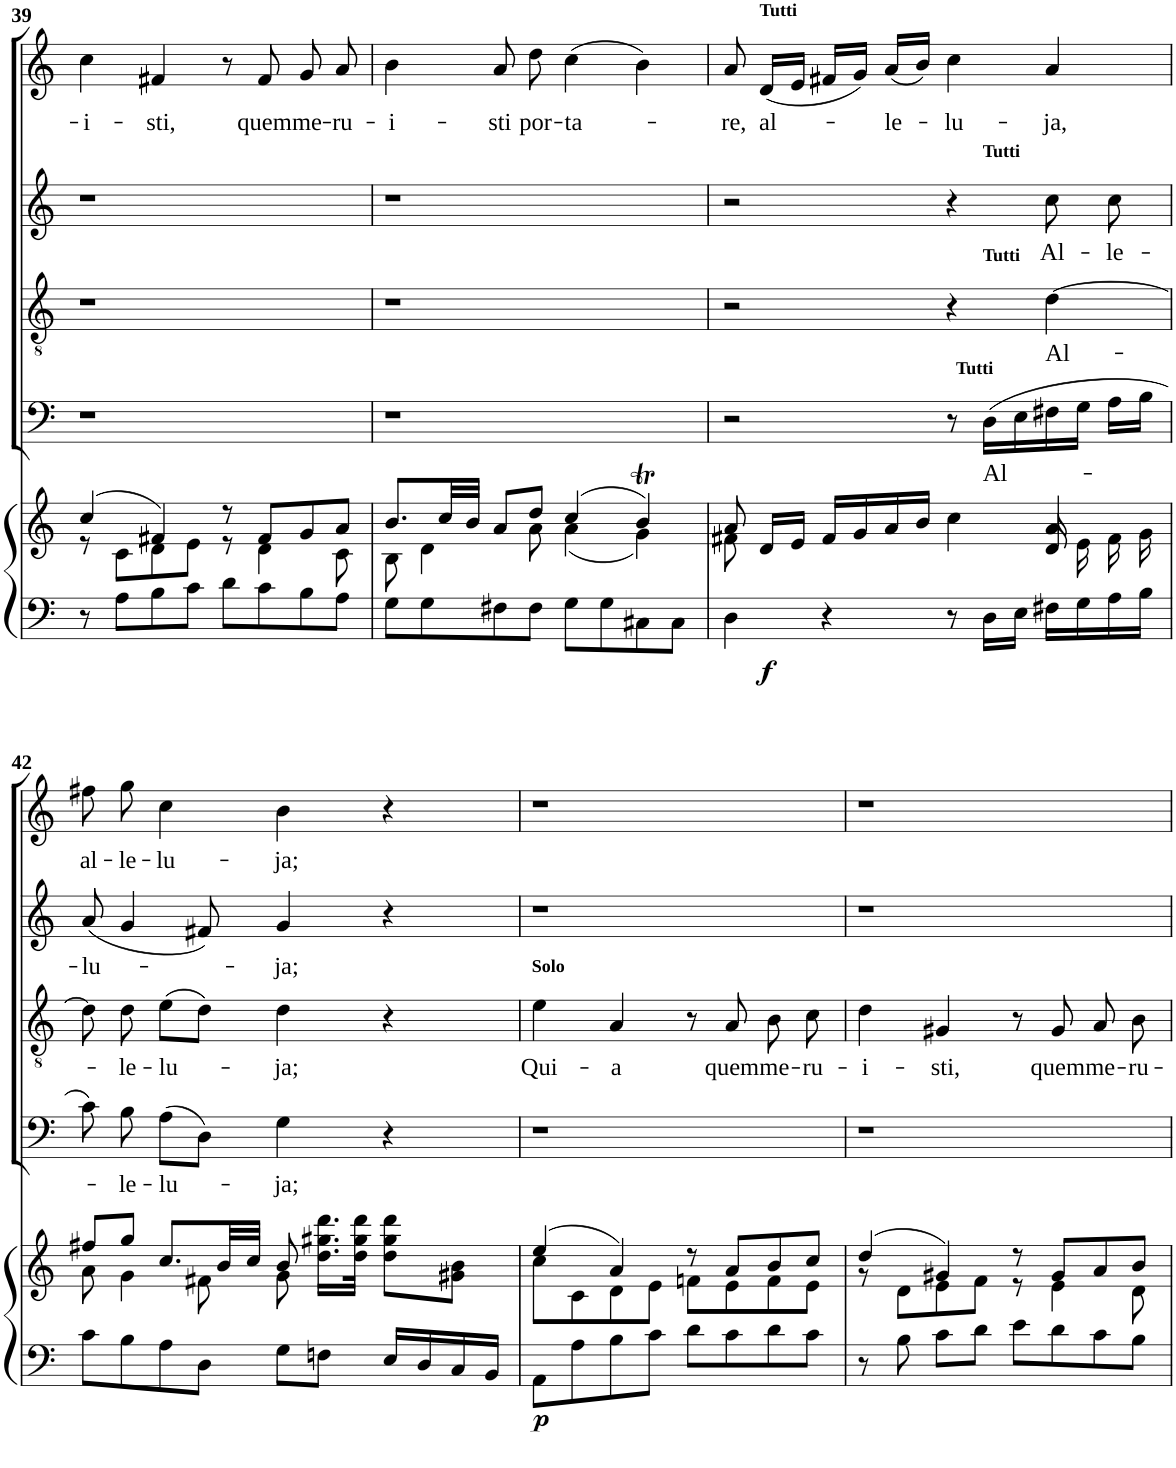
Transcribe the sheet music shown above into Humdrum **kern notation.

**kern	**kern	**dynam	**kern	**text	**kern	**text	**kern	**text	**kern	**text
*part5	*part5	*part5	*part4	*part4	*part3	*part3	*part2	*part2	*part1	*part1
*staff6	*staff5	*staff5/6	*staff4	*staff4	*staff3	*staff3	*staff2	*staff2	*staff1	*staff1
*I"Piano	*	*	*I"Bass	*	*I"Tenor	*	*I"Alto	*	*I"Soprano	*
*I'Pno	*	*	*	*	*	*	*	*	*	*
!!LO:PB:g=z
*clefF4	*clefG2	*	*clefF4	*	*clefGv2	*	*clefG2	*	*clefG2	*
*k[]	*k[]	*	*k[]	*	*k[]	*	*k[]	*	*k[]	*
*M4/4	*M4/4	*	*M4/4	*	*M4/4	*	*M4/4	*	*M4/4	*
*met(c)	*met(c)	*	*met(c)	*	*met(c)	*	*met(c)	*	*met(c)	*
=39	=39	=39	=39	=39	=39	=39	=39	=39	=39	=39
*	*^	*	*	*	*	*	*	*	*	*
!	!	!	!	!	!	!	!	!	!	!	!LO:LY:b
8r	(4cc/	8r	.	1r	.	1r	.	1r	.	4cc\	-i-
8A\L	.	8c\L	.	.	.	.	.	.	.	.	.
!	!	!	!	!	!	!	!	!	!	!	!LO:LY:b
8B\	4f#X/)	8d\	.	.	.	.	.	.	.	4f#X/	-sti,
8c\J	.	8e\J	.	.	.	.	.	.	.	.	.
8d\L	8r	8r	.	.	.	.	.	.	.	8r	.
!	!	!	!	!	!	!	!	!	!	!	!LO:LY:b
8c\	8f#/L	4d\	.	.	.	.	.	.	.	8f#/	quem
!	!	!	!	!	!	!	!	!	!	!	!LO:LY:b
8B\	8g/	.	.	.	.	.	.	.	.	8g/	me-
!	!	!	!	!	!	!	!	!	!	!	!LO:LY:b
8A\J	8a/J	8c\	.	.	.	.	.	.	.	8a/	-ru-
=40	=40	=40	=40	=40	=40	=40	=40	=40	=40	=40	=40
!	!	!	!	!	!	!	!	!	!	!	!LO:LY:b
8G\L	8.b/L	8B\	.	1r	.	1r	.	1r	.	4b\	-i-
8G\	.	4d\	.	.	.	.	.	.	.	.	.
.	32cc/LL	.	.	.	.	.	.	.	.	.	.
.	32b/JJJ	.	.	.	.	.	.	.	.	.	.
!	!	!	!	!	!	!	!	!	!	!	!LO:LY:b
8F#X\	8a/L	.	.	.	.	.	.	.	.	8a/	-sti
!	!	!	!	!	!	!	!	!	!	!	!LO:LY:b
8F#\J	8dd/J	8a\	.	.	.	.	.	.	.	8dd\	por-
!	!	!	!	!	!	!	!	!	!	!	!LO:LY:b
8G\L	(4cc/	(4a\	.	.	.	.	.	.	.	(4cc\	-ta-
8G\	.	.	.	.	.	.	.	.	.	.	.
8C#X\	4bt/)	4g\)	.	.	.	.	.	.	.	4b\)	.
8C#\J	.	.	.	.	.	.	.	.	.	.	.
=41	=41	=41	=41	=41	=41	=41	=41	=41	=41	=41	=41
!	!	!	!	!	!	!	!	!	!	!	!LO:LY:b
*	*	*	*	*^	*	*^	*	*^	*	*	*
4D\	8a/	8f#X\	.	2r	2ryy	.	2r	2ryy	.	2r	2ryy	.	8a/	­re,
!	!	!	!	!	!	!	!	!	!	!	!	!	!LO:TX:a:B:t=Tutti	!
!	!	!	!LO:DY:b	!	!	!	!	!	!	!	!	!	!	!LO:LY:b
.	16d/LL	8ryy	f	.	.	.	.	.	.	.	.	.	(16d/LL	al-
.	16e/JJ	.	.	.	.	.	.	.	.	.	.	.	16e/JJ	.
*	*v	*v	*	*	*	*	*	*	*	*	*	*	*	*
4r	16f#/LL	.	.	.	.	.	.	.	.	.	.	16f#X/LL	.
.	16g/	.	.	.	.	.	.	.	.	.	.	16g/JJ)	.
!	!	!	!	!	!	!	!	!	!	!	!	!	!LO:LY:b
.	16a/	.	.	.	.	.	.	.	.	.	.	(16a/LL	-le-
.	16b/JJ	.	.	.	.	.	.	.	.	.	.	16b/JJ)	.
!	!	!	!	!	!	!	!	!	!	!	!	!	!LO:LY:b
8r	4cc\	.	8r	32ryy	.	4r	8ryy	.	4r	8ryy	.	4cc\	-lu-
*	*^	*	*	*	*	*	*	*	*	*	*	*	*
!	!	!	!	!	!LO:TX:a:B:t=Tutti	!	!	!	!	!	!	!	!	!
.	.	.	.	.	4...ryy	.	.	.	.	.	.	.	.	.
!	!	!	!	!	!	!	!	!	!	!	!LO:TX:a:B:t=Tutti	!	!	!
!	!	!	!	!	!	!	!	!LO:TX:a:B:t=Tutti	!	!	!	!	!	!
!	!	!	!	!	!	!LO:LY:b	!	!	!	!	!	!	!	!
*	*v	*v	*	*	*	*	*	*	*	*	*	*	*	*
16D\LL	.	.	(16D\LL	.	Al-	.	4.ryy	.	.	4.ryy	.	.	.
16E\JJ	.	.	16E\	.	.	.	.	.	.	.	.	.	.
*	*^	*	*	*	*	*	*	*	*	*	*	*	*
!	!	!	!	!	!	!	!	!	!LO:LY:b	!	!	!LO:LY:b	!	!LO:LY:b
16F#X\LL	16d/	4a/	.	16F#X\	.	.	[4d\	.	Al-	8cc\L	.	Al-	4a/	-ja,
16G\	16e\	.	.	16G\JJ	.	.	.	.	.	.	.	.	.	.
!	!	!	!	!	!	!	!	!	!	!	!	!LO:LY:b	!	!
16A\	16f#\	.	.	16A\LL	.	.	.	.	.	8cc\J	.	-le-	.	.
16B\JJ	16g\	.	.	16B\JJ	.	.	.	.	.	.	.	.	.	.
!!LO:LB:g=z
=42	=42	=42	=42	=42	=42	=42	=42	=42	=42	=42	=42	=42	=42	=42
!	!	!	!	!	!	!	!	!	!	!	!	!LO:LY:b	!	!LO:LY:b
*	*	*	*	*v	*v	*	*	*	*	*v	*v	*	*	*
*	*	*	*	*	*	*v	*v	*	*	*	*	*
8c\L	8ff#X/L	8a\	.	8c\)	.	8d\]	.	(8a/	-lu-	8ff#X\	al-
!	!	!	!	!	!LO:LY:b	!	!LO:LY:b	!	!	!	!LO:LY:b
8B\	8gg/J	4g\	.	8B\	-le-	8d\	-le-	4g/	.	8gg\	-le-
!	!	!	!	!	!LO:LY:b	!	!LO:LY:b	!	!	!	!LO:LY:b
8A\	8.cc/L	.	.	(8A\L	-lu-	(8e\L	-lu-	.	.	4cc\	-lu-
8D\J	.	8f#X\	.	8D\J)	.	8d\J)	.	8f#X/)	.	.	.
.	32b/LL	.	.	.	.	.	.	.	.	.	.
.	32cc/JJJ	.	.	.	.	.	.	.	.	.	.
!	!	!	!	!	!LO:LY:b	!	!LO:LY:b	!	!LO:LY:b	!	!LO:LY:b
8G\L	8b/	8g\	.	4G\	-ja;	4d\	-ja;	4g/	-ja;	4b\	-ja;
8Fn\J	16.dd\ 16.gg#X\ 16.ddd\LL	4.ryy	.	.	.	.	.	.	.	.	.
.	32dd\ 32gg#\ 32ddd\JJk	.	.	.	.	.	.	.	.	.	.
16E/LL	8dd\ 8gg#\ 8ddd\L	.	.	4r	.	4r	.	4r	.	4r	.
16D/	.	.	.	.	.	.	.	.	.	.	.
16C/	8g#X\ 8b\J	.	.	.	.	.	.	.	.	.	.
16BB/JJ	.	.	.	.	.	.	.	.	.	.	.
=43	=43	=43	=43	=43	=43	=43	=43	=43	=43	=43	=43
!	!	!	!	!	!	!LO:TX:a:B:t=Solo	!	!	!	!	!
!	!	!	!LO:DY:b=2	!	!	!	!LO:LY:b	!	!	!	!
8AA\L	(4ee/	8cc\L	p	1r	.	4e\	Qui-	1r	.	1r	.
8A\	.	8c\	.	.	.	.	.	.	.	.	.
!	!	!	!	!	!	!	!LO:LY:b	!	!	!	!
8B\	4a/)	8d\	.	.	.	4A/	-a	.	.	.	.
8c\J	.	8e\J	.	.	.	.	.	.	.	.	.
8d\L	8r	8fn\L	.	.	.	8r	.	.	.	.	.
!	!	!	!	!	!	!	!LO:LY:b	!	!	!	!
8c\	8a/L	8e\	.	.	.	8A/	quem	.	.	.	.
!	!	!	!	!	!	!	!LO:LY:b	!	!	!	!
8d\	8b/	8f\	.	.	.	8B\	me-	.	.	.	.
!	!	!	!	!	!	!	!LO:LY:b	!	!	!	!
8c\J	8cc/J	8e\J	.	.	.	8c\	-ru-	.	.	.	.
=44	=44	=44	=44	=44	=44	=44	=44	=44	=44	=44	=44
!	!	!	!	!	!	!	!LO:LY:b	!	!	!	!
8r	(4dd/	8r	.	1r	.	4d\	­i-	1r	.	1r	.
8B\	.	8d\L	.	.	.	.	.	.	.	.	.
!	!	!	!	!	!	!	!LO:LY:b	!	!	!	!
8c\L	4g#X/)	8e\	.	.	.	4G#X/	-sti,	.	.	.	.
8d\J	.	8f\J	.	.	.	.	.	.	.	.	.
8e\L	8r	8r	.	.	.	8r	.	.	.	.	.
!	!	!	!	!	!	!	!LO:LY:b	!	!	!	!
8d\	8g#/L	4e\	.	.	.	8G#/	quem	.	.	.	.
!	!	!	!	!	!	!	!LO:LY:b	!	!	!	!
8c\	8a/	.	.	.	.	8A/	me-	.	.	.	.
!	!	!	!	!	!	!	!LO:LY:b	!	!	!	!
8B\J	8b/J	8d\	.	.	.	8B\	-ru-	.	.	.	.
*	*v	*v	*	*	*	*	*	*	*	*	*
=	=	=	=	=	=	=	=	=	=	=
*-	*-	*-	*-	*-	*-	*-	*-	*-	*-	*-
